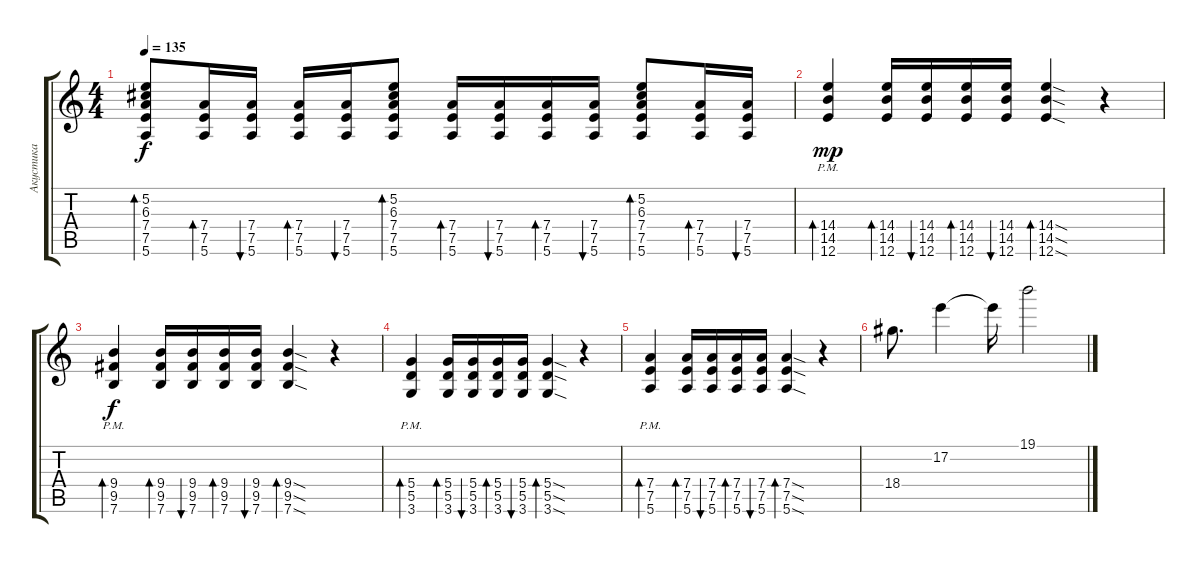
\track ("Акустика" "Акустика") {instrument acousticguitarsteel}
\staff {score tabs}
\tuning (E4 B3 G3 D3 A2 E2) {hide}
\ts (4 4)
\tempo 135
\clef g2
\ks c
(5.2 6.3 7.4 7.5 5.6).8{bd 30 dy f} (7.4 7.5 5.6).16{bd 30} (7.4 7.5 5.6).16{bu 30} (7.4 7.5 5.6).16{bd 30} (7.4 7.5 5.6).16{bu 30} (5.2 6.3 7.4 7.5 5.6).8{bd 30} (7.4 7.5 5.6).16{bd 30} (7.4 7.5 5.6).16{bu 30} (7.4 7.5 5.6).16{bd 30} (7.4 7.5 5.6).16{bu 30} (5.2 6.3 7.4 7.5 5.6).8{bd 30} (7.4 7.5 5.6).16{bd 30} (7.4 7.5 5.6).16{bu 30} |
(14.4{pm} 14.5 12.6).4{bd 60 dy mp} (14.4 14.5 12.6).16{bd 60} (14.4 14.5 12.6).16{bu 60} (14.4 14.5 12.6).16{bd 60} (14.4 14.5 12.6).16{bu 60} (14.4{sod} 14.5{sod} 12.6{sod}).4{bd 60} r.4 |
(9.4{pm} 9.5 7.6).4{bd 60 dy f} (9.4 9.5 7.6).16{bd 60} (9.4 9.5 7.6).16{bu 60} (9.4 9.5 7.6).16{bd 60} (9.4 9.5 7.6).16{bu 60} (9.4{sod} 9.5{sod} 7.6{sod}).4{bd 60} r.4 |
(5.4{pm} 5.5 3.6).4{bd 60} (5.4 5.5 3.6).16{bd 60} (5.4 5.5 3.6).16{bu 60} (5.4 5.5 3.6).16{bd 60} (5.4 5.5 3.6).16{bu 60} (5.4{sod} 5.5{sod} 3.6{sod}).4{bd 60} r.4 |
(7.4{pm} 7.5 5.6).4{bd 60} (7.4 7.5 5.6).16{bd 60} (7.4 7.5 5.6).16{bu 60} (7.4 7.5 5.6).16{bd 60} (7.4 7.5 5.6).16{bu 60} (7.4{sod} 7.5{sod} 5.6{sod}).4{bd 60} r.4 |
18.4.8{d} 17.2.4 17.2{t}.16 19.1.2
